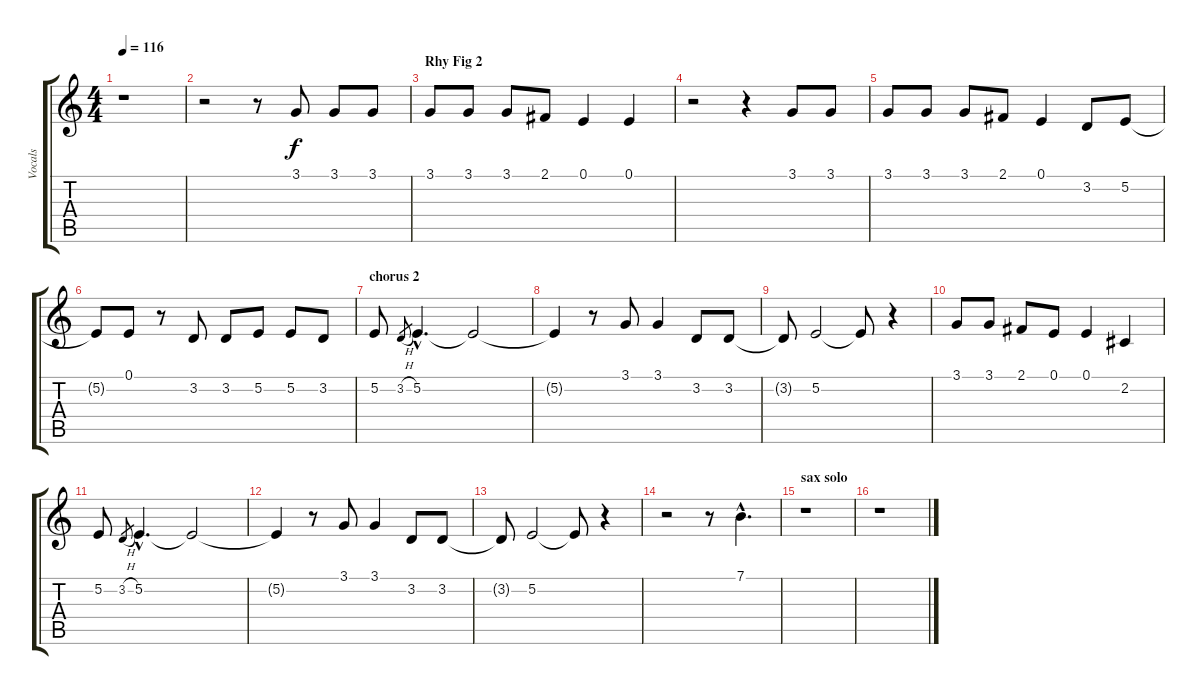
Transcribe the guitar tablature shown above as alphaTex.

\track ("Vocals" "Vocals") {instrument lead5charang}
\staff {score tabs}
\tuning (E4 B3 G3 D3 A2 E2) {hide}
\ts (4 4)
\tempo 116
\clef g2
\ks c
r.1{dy f} |
r.2 r.8 3.1.8 3.1.8 3.1.8 |
\section ("" "Rhy Fig 2")
3.1.8 3.1.8 3.1.8 2.1.8 0.1.4 0.1.4 |
r.2 r.4 3.1.8 3.1.8 |
3.1.8 3.1.8 3.1.8 2.1.8 0.1.4 3.2.8 5.2.8 |
5.2{t}.8 0.1.8 r.8 3.2.8 3.2.8 5.2.8 5.2.8 3.2.8 |
\section ("" "chorus 2")
5.2.8 3.2{h}.8{gr} 5.2{hac}.4{d} 5.2{t}.2 |
5.2{t}.4 r.8 3.1.8 3.1.4 3.2.8 3.2.8 |
3.2{t}.8 5.2.2 5.2{t}.8 r.4 |
3.1.8 3.1.8 2.1.8 0.1.8 0.1.4 2.2.4 |
5.2.8 3.2{h}.8{gr} 5.2{hac}.4{d} 5.2{t}.2 |
5.2{t}.4 r.8 3.1.8 3.1.4 3.2.8 3.2.8 |
3.2{t}.8 5.2.2 5.2{t}.8 r.4 |
r.2 r.8 7.1{hac}.4{d} |
\section ("" "sax solo")
r.1 |
r.1
